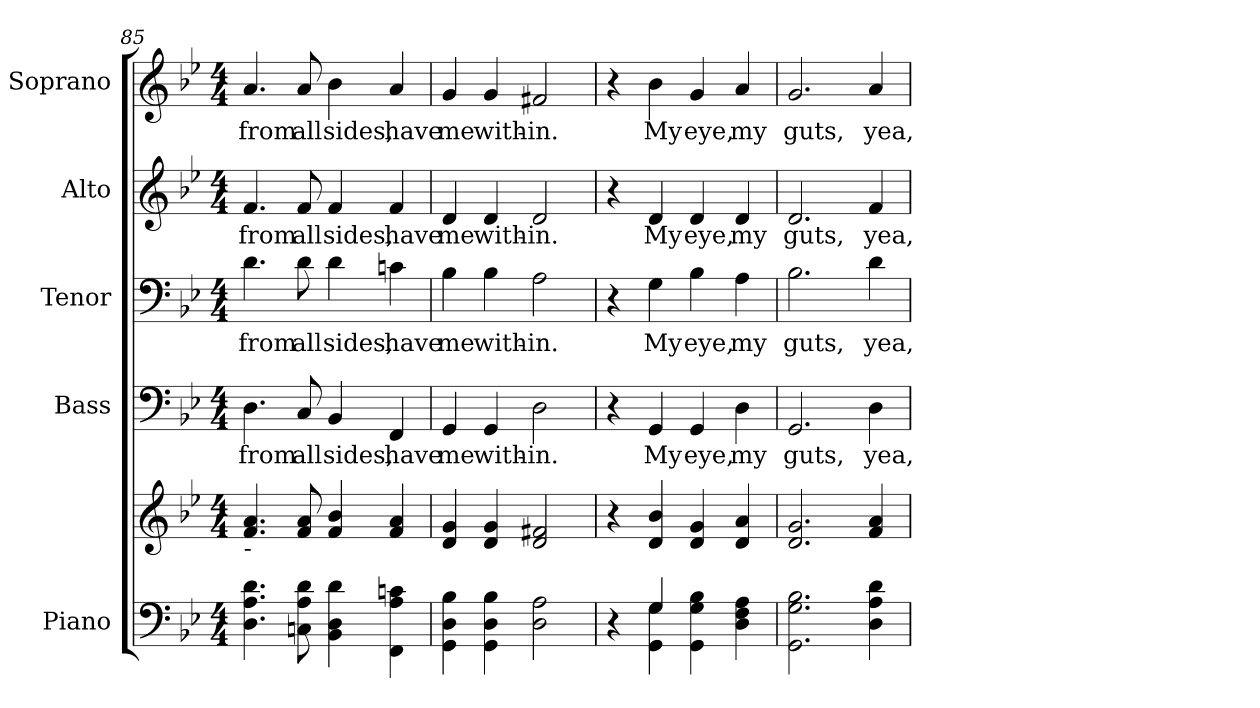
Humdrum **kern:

**kern	**kern	**kern	**text	**kern	**text	**kern	**text	**kern	**text
*part5	*part5	*part4	*part4	*part3	*part3	*part2	*part2	*part1	*part1
*staff6	*staff5	*staff4	*staff4	*staff3	*staff3	*staff2	*staff2	*staff1	*staff1
*I"Piano	*	*I"Bass	*	*I"Tenor	*	*I"Alto	*	*I"Soprano	*
*I'Pno.	*	*I'B.	*	*I'T.	*	*I'A.	*	*I'S.	*
!!LO:PB:g=z
*clefF4	*clefG2	*clefF4	*	*clefF4	*	*clefG2	*	*clefG2	*
*k[b-e-]	*k[b-e-]	*k[b-e-]	*	*k[b-e-]	*	*k[b-e-]	*	*k[b-e-]	*
*B-:	*B-:	*B-:	*	*B-:	*	*B-:	*	*B-:	*
*M4/4	*M4/4	*M4/4	*	*M4/4	*	*M4/4	*	*M4/4	*
=85	=85	=85	=85	=85	=85	=85	=85	=85	=85
!	!	!	!LO:LY:b:color=#000000	!	!	!	!	!	!
!	!	!	!	!	!LO:LY:b:color=#000000	!	!	!	!
!	!	!	!	!	!	!	!LO:LY:b:color=#000000	!	!
!	!LO:TX:b:t=-	!	!	!	!	!	!	!	!
!	!	!	!	!	!	!	!	!	!LO:LY:b:color=#000000
4.Di\ 4.Ai 4.di	4.fi/ 4.ai	4.Di\	from	4.di\	from	4.fi/	from	4.ai/	from
!	!	!	!LO:LY:b:color=#000000	!	!	!	!	!	!
!	!	!	!	!	!LO:LY:b:color=#000000	!	!	!	!
!	!	!	!	!	!	!	!LO:LY:b:color=#000000	!	!
!	!	!	!	!	!	!	!	!	!LO:LY:b:color=#000000
8Cni\ 8Ai 8di	8fi/ 8ai	8Ci/	all	8di\	all	8fi/	all	8ai/	all
!	!	!	!LO:LY:b:color=#000000	!	!	!	!	!	!
!	!	!	!	!	!LO:LY:b:color=#000000	!	!	!	!
!	!	!	!	!	!	!	!LO:LY:b:color=#000000	!	!
!	!	!	!	!	!	!	!	!	!LO:LY:b:color=#000000
4BB-i\ 4Di 4di	4fi/ 4b-i	4BB-i/	sides,	4di\	sides,	4fi/	sides,	4b-i\	sides,
!	!	!	!LO:LY:b:color=#000000	!	!	!	!	!	!
!	!	!	!	!	!LO:LY:b:color=#000000	!	!	!	!
!	!	!	!	!	!	!	!LO:LY:b:color=#000000	!	!
!	!	!	!	!	!	!	!	!	!LO:LY:b:color=#000000
4FFi\ 4Ai 4cni	4fi/ 4ai	4FFi/	have	4cni\	have	4fi/	have	4ai/	have
=86	=86	=86	=86	=86	=86	=86	=86	=86	=86
*^	*	*	*	*	*	*	*	*	*
!	!	!	!	!LO:LY:b:color=#000000	!	!	!	!	!	!
!	!	!	!	!	!	!LO:LY:b:color=#000000	!	!	!	!
!	!	!	!	!	!	!	!	!LO:LY:b:color=#000000	!	!
!	!	!	!	!	!	!	!	!	!	!LO:LY:b:color=#000000
4GGi\ 4Di 4B-i	2ryy	4di/ 4gi	4GGi/	me	4B-i\	me	4di/	me	4gi/	me
!	!	!	!	!LO:LY:b:color=#000000	!	!	!	!	!	!
!	!	!	!	!	!	!LO:LY:b:color=#000000	!	!	!	!
!	!	!	!	!	!	!	!	!LO:LY:b:color=#000000	!	!
!	!	!	!	!	!	!	!	!	!	!LO:LY:b:color=#000000
4GGi\ 4Di 4B-i	.	4di/ 4gi	4GGi/	with-	4B-i\	with-	4di/	with-	4gi/	with-
!	!	!	!	!LO:LY:b:color=#000000	!	!	!	!	!	!
!	!	!	!	!	!	!LO:LY:b:color=#000000	!	!	!	!
!	!	!	!	!	!	!	!	!LO:LY:b:color=#000000	!	!
!	!	!	!	!	!	!	!	!	!	!LO:LY:b:color=#000000
2Di\ 2Ai	2ryy	2di/ 2f#Xi	2Di\	-in.	2Ai\	-in.	2di/	-in.	2f#Xi/	-in.
=87	=87	=87	=87	=87	=87	=87	=87	=87	=87	=87
4r	4ryy	4r	4r	.	4r	.	4r	.	4r	.
!	!	!	!	!LO:LY:b:color=#000000	!	!	!	!	!	!
!	!	!	!	!	!	!LO:LY:b:color=#000000	!	!	!	!
!	!	!	!	!	!	!	!	!LO:LY:b:color=#000000	!	!
!	!	!	!	!	!	!	!	!	!	!LO:LY:b:color=#000000
4Gi/	4GGi\ 4Gi	4di/ 4b-i	4GGi/	My	4Gi\	My	4di/	My	4b-i\	My
!	!	!	!	!LO:LY:b:color=#000000	!	!	!	!	!	!
!	!	!	!	!	!	!LO:LY:b:color=#000000	!	!	!	!
!	!	!	!	!	!	!	!	!LO:LY:b:color=#000000	!	!
!	!	!	!	!	!	!	!	!	!	!LO:LY:b:color=#000000
4GGi\ 4Gi 4B-i	2ryy	4di/ 4gi	4GGi/	eye,	4B-i\	eye,	4di/	eye,	4gi/	eye,
!	!	!	!	!LO:LY:b:color=#000000	!	!	!	!	!	!
!	!	!	!	!	!	!LO:LY:b:color=#000000	!	!	!	!
!	!	!	!	!	!	!	!	!LO:LY:b:color=#000000	!	!
!	!	!	!	!	!	!	!	!	!	!LO:LY:b:color=#000000
4Di\ 4Fi 4Ai	.	4di/ 4ai	4Di\	my	4Ai\	my	4di/	my	4ai/	my
*v	*v	*	*	*	*	*	*	*	*	*
=88	=88	=88	=88	=88	=88	=88	=88	=88	=88
!	!	!	!LO:LY:b:color=#000000	!	!	!	!	!	!
!	!	!	!	!	!LO:LY:b:color=#000000	!	!	!	!
!	!	!	!	!	!	!	!LO:LY:b:color=#000000	!	!
!	!	!	!	!	!	!	!	!	!LO:LY:b:color=#000000
2.GGi\ 2.Gi 2.B-i	2.di/ 2.gi	2.GGi/	guts,	2.B-i\	guts,	2.di/	guts,	2.gi/	guts,
!	!	!	!LO:LY:b:color=#000000	!	!	!	!	!	!
!	!	!	!	!	!LO:LY:b:color=#000000	!	!	!	!
!	!	!	!	!	!	!	!LO:LY:b:color=#000000	!	!
!	!	!	!	!	!	!	!	!	!LO:LY:b:color=#000000
4Di\ 4Ai 4di	4fi/ 4ai	4Di\	yea,	4di\	yea,	4fi/	yea,	4ai/	yea,
=	=	=	=	=	=	=	=	=	=
*-	*-	*-	*-	*-	*-	*-	*-	*-	*-
